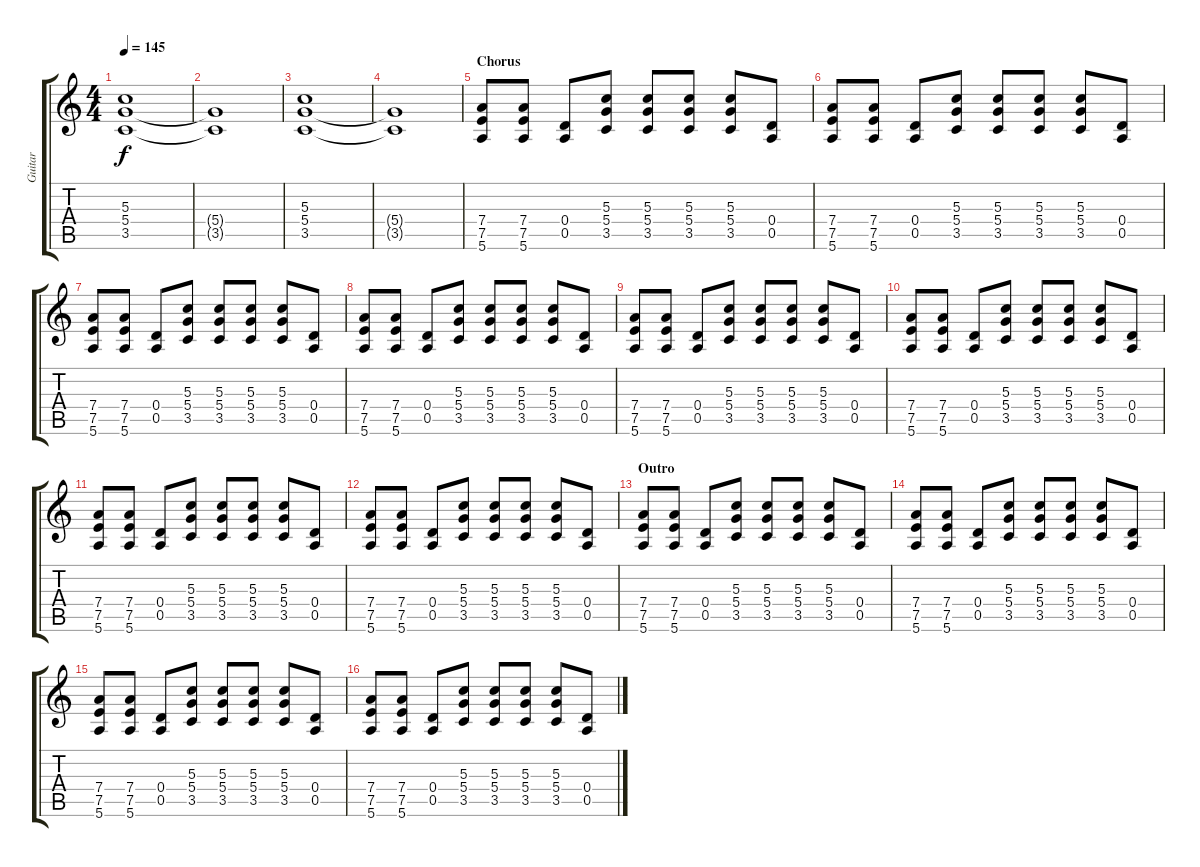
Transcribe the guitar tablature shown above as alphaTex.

\track ("Guitar" "Guitar") {instrument distortionguitar}
\staff {score tabs}
\tuning (E4 B3 G3 D3 A2 E2) {hide}
\ts (4 4)
\tempo 145
\clef g2
\ks c
(5.3 5.4 3.5).1{dy f} |
(5.4{t} 3.5{t}).1 |
(5.3 5.4 3.5).1 |
(5.4{t} 3.5{t}).1 |
\section ("" "Chorus")
(7.4 7.5 5.6).8{instrument distortionguitar} (7.4 7.5 5.6).8 (0.4 0.5).8 (5.3 5.4 3.5).8 (5.3 5.4 3.5).8 (5.3 5.4 3.5).8 (5.3 5.4 3.5).8 (0.4 0.5).8 |
(7.4 7.5 5.6).8 (7.4 7.5 5.6).8 (0.4 0.5).8 (5.3 5.4 3.5).8 (5.3 5.4 3.5).8 (5.3 5.4 3.5).8 (5.3 5.4 3.5).8 (0.4 0.5).8 |
(7.4 7.5 5.6).8 (7.4 7.5 5.6).8 (0.4 0.5).8 (5.3 5.4 3.5).8 (5.3 5.4 3.5).8 (5.3 5.4 3.5).8 (5.3 5.4 3.5).8 (0.4 0.5).8 |
(7.4 7.5 5.6).8 (7.4 7.5 5.6).8 (0.4 0.5).8 (5.3 5.4 3.5).8 (5.3 5.4 3.5).8 (5.3 5.4 3.5).8 (5.3 5.4 3.5).8 (0.4 0.5).8 |
(7.4 7.5 5.6).8 (7.4 7.5 5.6).8 (0.4 0.5).8 (5.3 5.4 3.5).8 (5.3 5.4 3.5).8 (5.3 5.4 3.5).8 (5.3 5.4 3.5).8 (0.4 0.5).8 |
(7.4 7.5 5.6).8 (7.4 7.5 5.6).8 (0.4 0.5).8 (5.3 5.4 3.5).8 (5.3 5.4 3.5).8 (5.3 5.4 3.5).8 (5.3 5.4 3.5).8 (0.4 0.5).8 |
(7.4 7.5 5.6).8 (7.4 7.5 5.6).8 (0.4 0.5).8 (5.3 5.4 3.5).8 (5.3 5.4 3.5).8 (5.3 5.4 3.5).8 (5.3 5.4 3.5).8 (0.4 0.5).8 |
(7.4 7.5 5.6).8 (7.4 7.5 5.6).8 (0.4 0.5).8 (5.3 5.4 3.5).8 (5.3 5.4 3.5).8 (5.3 5.4 3.5).8 (5.3 5.4 3.5).8 (0.4 0.5).8 |
\section ("" "Outro")
(7.4 7.5 5.6).8 (7.4 7.5 5.6).8 (0.4 0.5).8 (5.3 5.4 3.5).8 (5.3 5.4 3.5).8 (5.3 5.4 3.5).8 (5.3 5.4 3.5).8 (0.4 0.5).8 |
(7.4 7.5 5.6).8 (7.4 7.5 5.6).8 (0.4 0.5).8 (5.3 5.4 3.5).8 (5.3 5.4 3.5).8 (5.3 5.4 3.5).8 (5.3 5.4 3.5).8 (0.4 0.5).8 |
(7.4 7.5 5.6).8 (7.4 7.5 5.6).8 (0.4 0.5).8 (5.3 5.4 3.5).8 (5.3 5.4 3.5).8 (5.3 5.4 3.5).8 (5.3 5.4 3.5).8 (0.4 0.5).8 |
(7.4 7.5 5.6).8 (7.4 7.5 5.6).8 (0.4 0.5).8 (5.3 5.4 3.5).8 (5.3 5.4 3.5).8 (5.3 5.4 3.5).8 (5.3 5.4 3.5).8 (0.4 0.5).8
